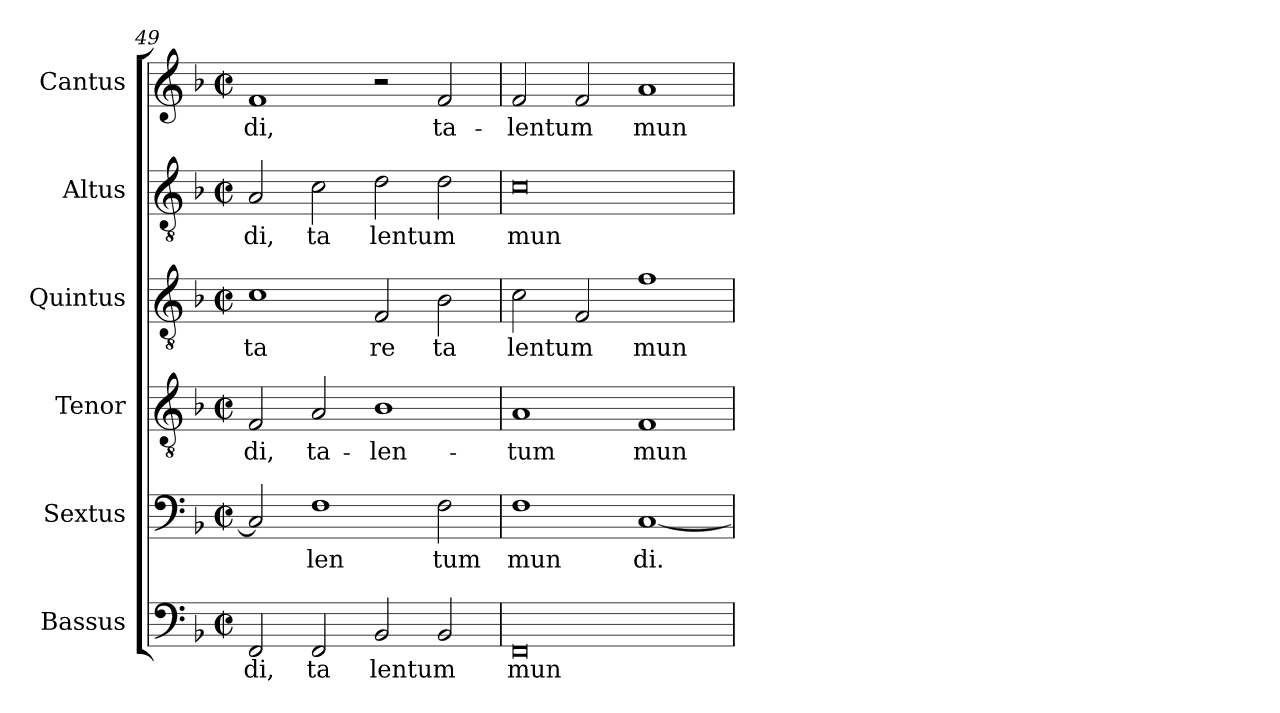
**kern	**text	**kern	**text	**kern	**text	**kern	**text	**kern	**text	**kern	**text
*part6	*part6	*part5	*part5	*part4	*part4	*part3	*part3	*part2	*part2	*part1	*part1
*staff6	*staff6	*staff5	*staff5	*staff4	*staff4	*staff3	*staff3	*staff2	*staff2	*staff1	*staff1
*I"Bassus	*	*I"Sextus	*	*I"Tenor	*	*I"Quintus	*	*I"Altus	*	*I"Cantus	*
*clefF4	*	*clefF4	*	*clefGv2	*	*clefGv2	*	*clefGv2	*	*clefG2	*
*k[b-]	*	*k[b-]	*	*k[b-]	*	*k[b-]	*	*k[b-]	*	*k[b-]	*
*F:	*	*F:	*	*F:	*	*F:	*	*F:	*	*F:	*
*M2/2	*	*M2/2	*	*M2/2	*	*M2/2	*	*M2/2	*	*M2/2	*
*met(c|)	*	*met(c|)	*	*met(c|)	*	*met(c|)	*	*met(c|)	*	*met(c|)	*
=49	=49	=49	=49	=49	=49	=49	=49	=49	=49	=49	=49
!	!LO:LY:b:cj	!	!	!	!LO:LY:b:cj	!	!LO:LY:b:cj	!	!LO:LY:b:cj	!	!LO:LY:b:cj
2FF/	di,	2C/]	.	2F/	-di,	1c	ta	2A/	di,	1f	-di,
!	!LO:LY:b:cj	!	!LO:LY:b:cj	!	!LO:LY:b:cj	!	!	!	!LO:LY:b:cj	!	!
2FF/	ta	1F	len	2A/	ta-	.	.	2c\	ta	.	.
!	!LO:LY:b	!	!	!	!LO:LY:b:cj	!	!LO:LY:b:cj	!	!LO:LY:b	!	!
2BB-/	lentum	.	.	1B-	-len-	2F/	re	2d\	lentum	2r	.
!	!	!	!LO:LY:b:cj	!	!	!	!LO:LY:b:cj	!	!	!	!LO:LY:b:cj
2BB-/	.	2F\	tum	.	.	2B-\	ta	2d\	.	2f/	ta-
=50	=50	=50	=50	=50	=50	=50	=50	=50	=50	=50	=50
!	!LO:LY:b:cj	!	!LO:LY:b:cj	!	!LO:LY:b:cj	!	!LO:LY:b	!	!LO:LY:b:cj	!	!LO:LY:b
0FF	mun	1F	mun	1A	-tum	2c\	lentum	0c	mun	2f/	-lentum
.	.	.	.	.	.	2F/	.	.	.	2f/	.
!	!	!	!LO:LY:b:cj	!	!LO:LY:b:cj	!	!LO:LY:b:cj	!	!	!	!LO:LY:b:cj
.	.	[<1C	di.	1F	mun-	1f	mun	.	.	1a	mun-
=	=	=	=	=	=	=	=	=	=	=	=
*-	*-	*-	*-	*-	*-	*-	*-	*-	*-	*-	*-
